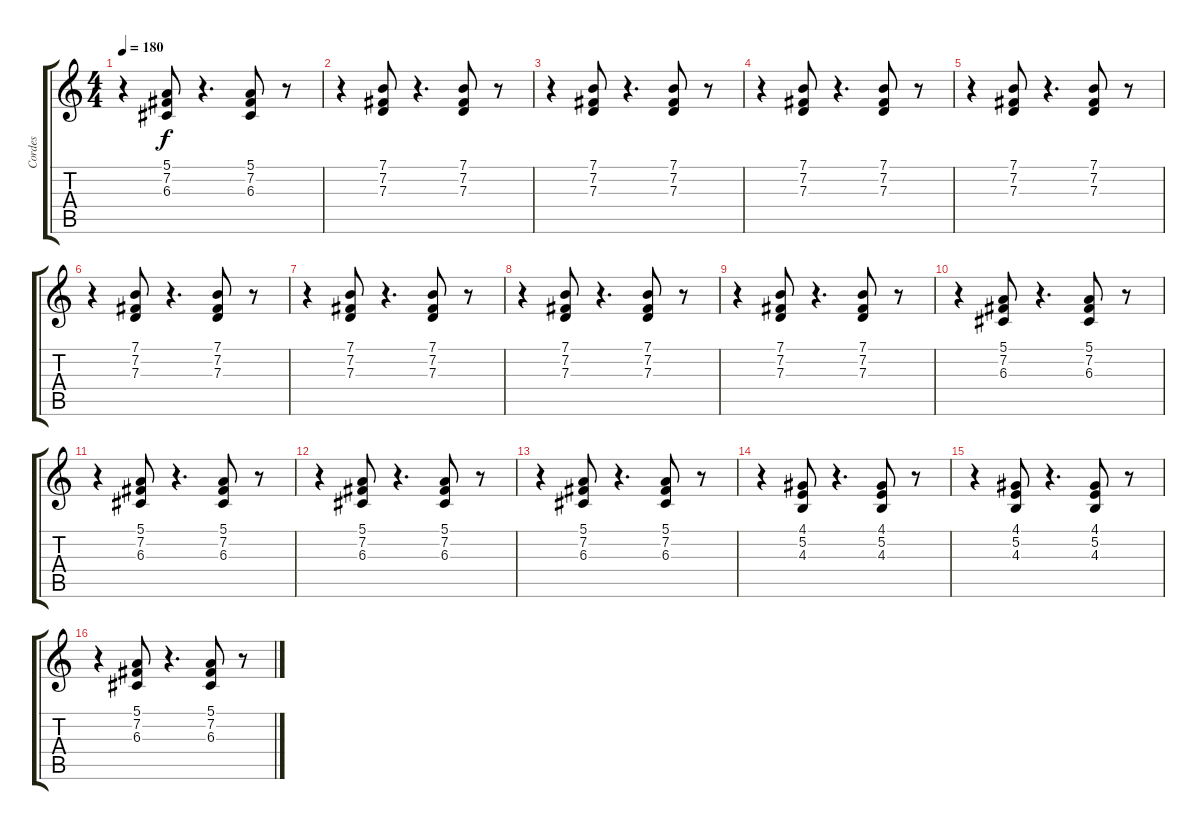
\track ("Cordes" "Cordes") {instrument pizzicatostrings}
\staff {score tabs}
\tuning (E4 B3 G3 D3 A2 E2) {hide}
\ts (4 4)
\tempo 180
\clef g2
\ks c
r.4{dy f} (5.1 7.2 6.3).8 r.4{d} (5.1 7.2 6.3).8 r.8 |
r.4 (7.1 7.2 7.3).8 r.4{d} (7.1 7.2 7.3).8 r.8 |
r.4 (7.1 7.2 7.3).8 r.4{d} (7.1 7.2 7.3).8 r.8 |
r.4 (7.1 7.2 7.3).8 r.4{d} (7.1 7.2 7.3).8 r.8 |
r.4 (7.1 7.2 7.3).8 r.4{d} (7.1 7.2 7.3).8 r.8 |
r.4 (7.1 7.2 7.3).8 r.4{d} (7.1 7.2 7.3).8 r.8 |
r.4 (7.1 7.2 7.3).8 r.4{d} (7.1 7.2 7.3).8 r.8 |
r.4 (7.1 7.2 7.3).8 r.4{d} (7.1 7.2 7.3).8 r.8 |
r.4 (7.1 7.2 7.3).8 r.4{d} (7.1 7.2 7.3).8 r.8 |
r.4 (5.1 7.2 6.3).8 r.4{d} (5.1 7.2 6.3).8 r.8 |
r.4 (5.1 7.2 6.3).8 r.4{d} (5.1 7.2 6.3).8 r.8 |
r.4 (5.1 7.2 6.3).8 r.4{d} (5.1 7.2 6.3).8 r.8 |
r.4 (5.1 7.2 6.3).8 r.4{d} (5.1 7.2 6.3).8 r.8 |
r.4 (4.1 5.2 4.3).8 r.4{d} (4.1 5.2 4.3).8 r.8 |
r.4 (4.1 5.2 4.3).8 r.4{d} (4.1 5.2 4.3).8 r.8 |
r.4 (5.1 7.2 6.3).8 r.4{d} (5.1 7.2 6.3).8 r.8
